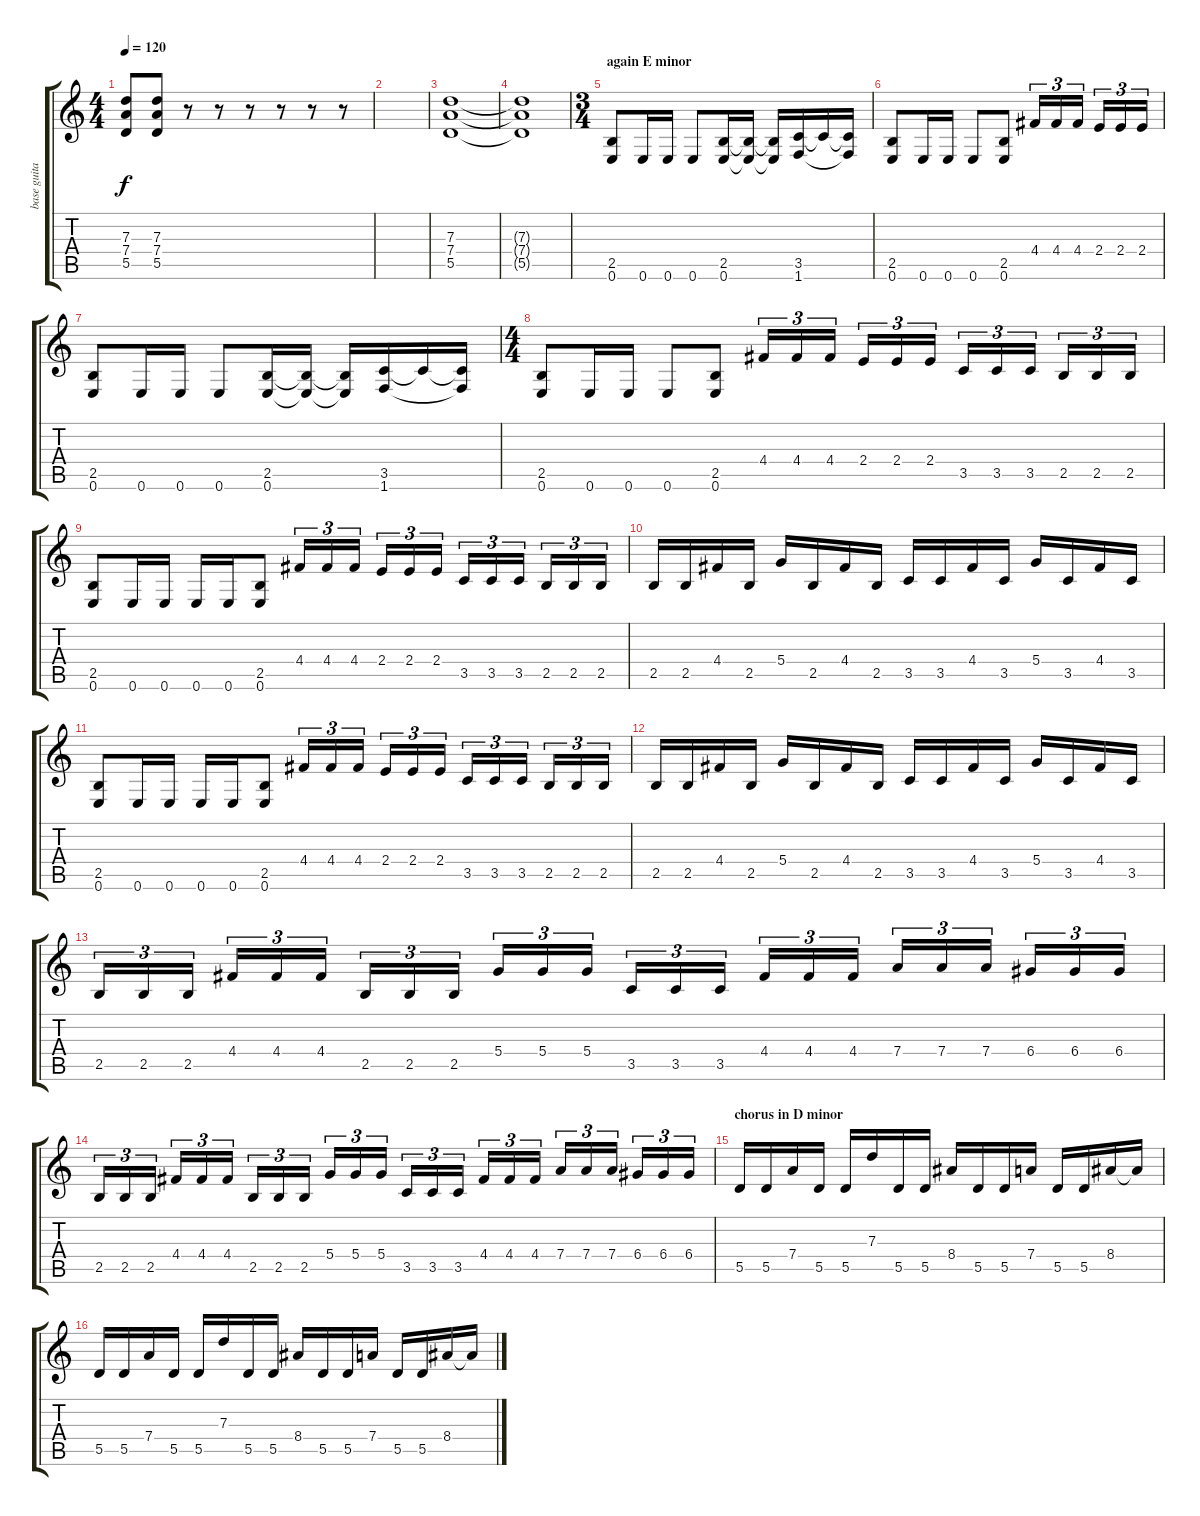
\track ("base guitar - distortion" "base guita") {instrument distortionguitar}
\staff {score tabs}
\tuning (E4 B3 G3 D3 A2 E2) {hide}
\ts (4 4)
\tempo 120
\clef g2
\ks c
(7.3 7.4 5.5).8{dy f} (7.3 7.4 5.5).8 r.8 r.8 r.8 r.8 r.8 r.8 |
|
(7.3 7.4 5.5).1 |
(7.3{t} 7.4{t} 5.5{t}).1 |
\ts (3 4)
\section ("" "again E minor")
(2.5 0.6).8 0.6.16 0.6.16 0.6.8 (2.5 0.6).16 (2.5{t} 0.6{t}).16 (2.5{t} 0.6{t}).16 (3.5 1.6).16 3.5{t}.16 (3.5{t} 1.6{t}).16 |
(2.5 0.6).8 0.6.16 0.6.16 0.6.8 (2.5 0.6).8 4.4.16{tu (3 2)} 4.4.16{tu (3 2)} 4.4.16{tu (3 2)} 2.4.16{tu (3 2)} 2.4.16{tu (3 2)} 2.4.16{tu (3 2)} |
(2.5 0.6).8 0.6.16 0.6.16 0.6.8 (2.5 0.6).16 (2.5{t} 0.6{t}).16 (2.5{t} 0.6{t}).16 (3.5 1.6).16 3.5{t}.16 (3.5{t} 1.6{t}).16 |
\ts (4 4)
(2.5 0.6).8 0.6.16 0.6.16 0.6.8 (2.5 0.6).8 4.4.16{tu (3 2)} 4.4.16{tu (3 2)} 4.4.16{tu (3 2)} 2.4.16{tu (3 2)} 2.4.16{tu (3 2)} 2.4.16{tu (3 2)} 3.5.16{tu (3 2)} 3.5.16{tu (3 2)} 3.5.16{tu (3 2)} 2.5.16{tu (3 2)} 2.5.16{tu (3 2)} 2.5.16{tu (3 2)} |
(2.5 0.6).8 0.6.16 0.6.16 0.6.16 0.6.16 (2.5 0.6).8 4.4.16{tu (3 2)} 4.4.16{tu (3 2)} 4.4.16{tu (3 2)} 2.4.16{tu (3 2)} 2.4.16{tu (3 2)} 2.4.16{tu (3 2)} 3.5.16{tu (3 2)} 3.5.16{tu (3 2)} 3.5.16{tu (3 2)} 2.5.16{tu (3 2)} 2.5.16{tu (3 2)} 2.5.16{tu (3 2)} |
2.5.16 2.5.16 4.4.16 2.5.16 5.4.16 2.5.16 4.4.16 2.5.16 3.5.16 3.5.16 4.4.16 3.5.16 5.4.16 3.5.16 4.4.16 3.5.16 |
(2.5 0.6).8 0.6.16 0.6.16 0.6.16 0.6.16 (2.5 0.6).8 4.4.16{tu (3 2)} 4.4.16{tu (3 2)} 4.4.16{tu (3 2)} 2.4.16{tu (3 2)} 2.4.16{tu (3 2)} 2.4.16{tu (3 2)} 3.5.16{tu (3 2)} 3.5.16{tu (3 2)} 3.5.16{tu (3 2)} 2.5.16{tu (3 2)} 2.5.16{tu (3 2)} 2.5.16{tu (3 2)} |
2.5.16 2.5.16 4.4.16 2.5.16 5.4.16 2.5.16 4.4.16 2.5.16 3.5.16 3.5.16 4.4.16 3.5.16 5.4.16 3.5.16 4.4.16 3.5.16 |
2.5.16{tu (3 2)} 2.5.16{tu (3 2)} 2.5.16{tu (3 2)} 4.4.16{tu (3 2)} 4.4.16{tu (3 2)} 4.4.16{tu (3 2)} 2.5.16{tu (3 2)} 2.5.16{tu (3 2)} 2.5.16{tu (3 2)} 5.4.16{tu (3 2)} 5.4.16{tu (3 2)} 5.4.16{tu (3 2)} 3.5.16{tu (3 2)} 3.5.16{tu (3 2)} 3.5.16{tu (3 2)} 4.4.16{tu (3 2)} 4.4.16{tu (3 2)} 4.4.16{tu (3 2)} 7.4.16{tu (3 2)} 7.4.16{tu (3 2)} 7.4.16{tu (3 2)} 6.4.16{tu (3 2)} 6.4.16{tu (3 2)} 6.4.16{tu (3 2)} |
2.5.16{tu (3 2)} 2.5.16{tu (3 2)} 2.5.16{tu (3 2)} 4.4.16{tu (3 2)} 4.4.16{tu (3 2)} 4.4.16{tu (3 2)} 2.5.16{tu (3 2)} 2.5.16{tu (3 2)} 2.5.16{tu (3 2)} 5.4.16{tu (3 2)} 5.4.16{tu (3 2)} 5.4.16{tu (3 2)} 3.5.16{tu (3 2)} 3.5.16{tu (3 2)} 3.5.16{tu (3 2)} 4.4.16{tu (3 2)} 4.4.16{tu (3 2)} 4.4.16{tu (3 2)} 7.4.16{tu (3 2)} 7.4.16{tu (3 2)} 7.4.16{tu (3 2)} 6.4.16{tu (3 2)} 6.4.16{tu (3 2)} 6.4.16{tu (3 2)} |
\section ("" "chorus in D minor")
5.5.16 5.5.16 7.4.16 5.5.16 5.5.16 7.3.16 5.5.16 5.5.16 8.4.16 5.5.16 5.5.16 7.4.16 5.5.16 5.5.16 8.4.16 8.4{t}.16 |
5.5.16 5.5.16 7.4.16 5.5.16 5.5.16 7.3.16 5.5.16 5.5.16 8.4.16 5.5.16 5.5.16 7.4.16 5.5.16 5.5.16 8.4.16 8.4{t}.16
